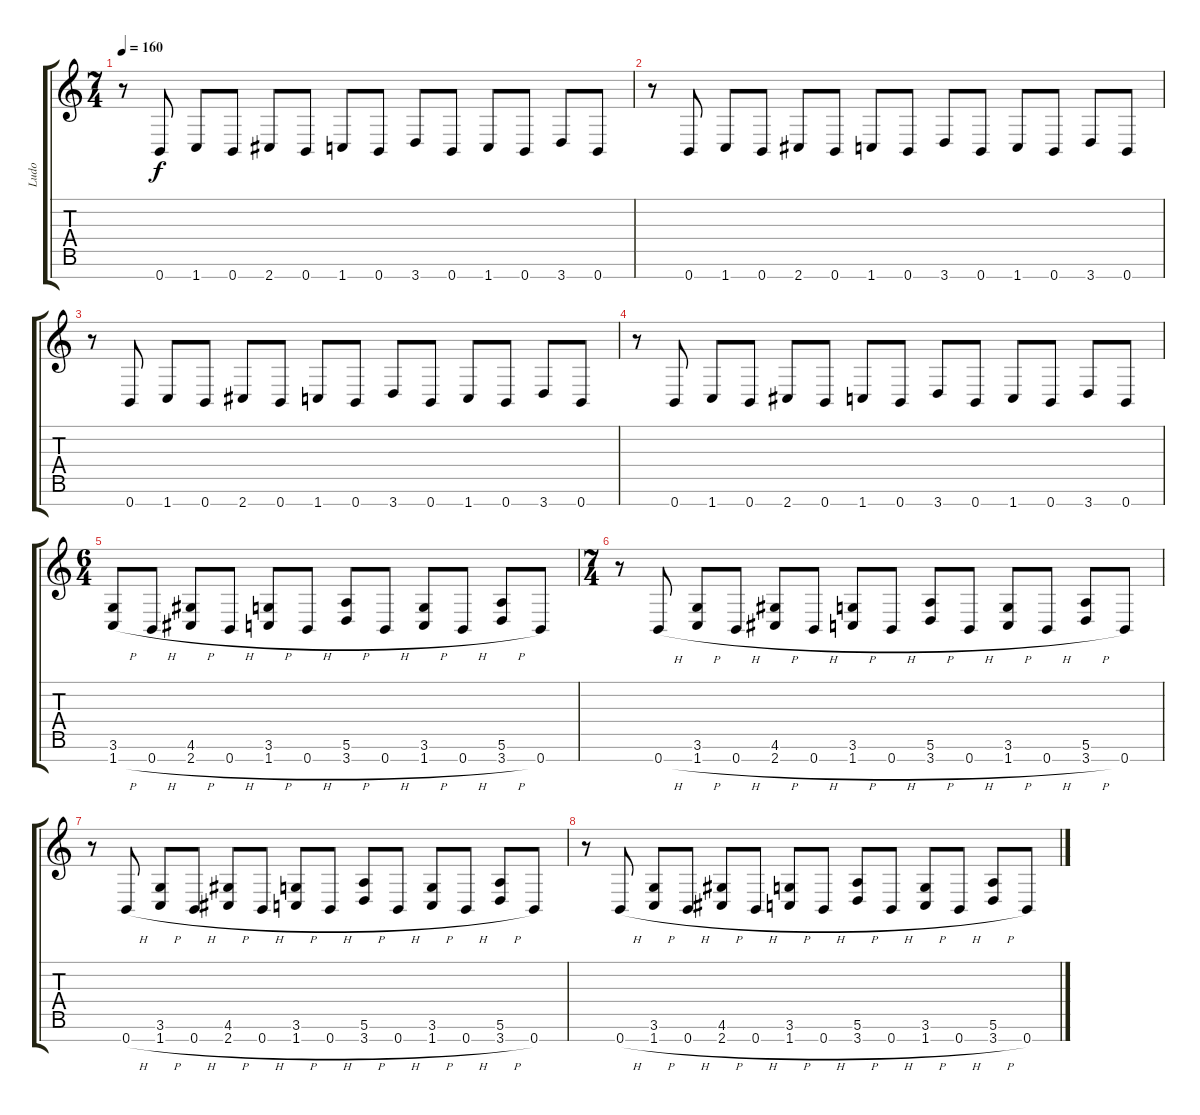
\track ("Ludo" "Ludo") {instrument distortionguitar}
\staff {score tabs}
\tuning (E4 B3 G3 D3 A2 E2 B1) {hide}
\ts (7 4)
\tempo 160
\clef g2
\ks c
r.8{dy f} 0.7.8 1.7.8 0.7.8 2.7.8 0.7.8 1.7.8 0.7.8 3.7.8 0.7.8 1.7.8 0.7.8 3.7.8 0.7.8 |
r.8 0.7.8 1.7.8 0.7.8 2.7.8 0.7.8 1.7.8 0.7.8 3.7.8 0.7.8 1.7.8 0.7.8 3.7.8 0.7.8 |
r.8 0.7.8 1.7.8 0.7.8 2.7.8 0.7.8 1.7.8 0.7.8 3.7.8 0.7.8 1.7.8 0.7.8 3.7.8 0.7.8 |
r.8 0.7.8 1.7.8 0.7.8 2.7.8 0.7.8 1.7.8 0.7.8 3.7.8 0.7.8 1.7.8 0.7.8 3.7.8 0.7.8 |
\ts (6 4)
(3.6 1.7{h}).8 0.7{h}.8 (4.6 2.7{h}).8 0.7{h}.8 (3.6 1.7{h}).8 0.7{h}.8 (5.6 3.7{h}).8 0.7{h}.8 (3.6 1.7{h}).8 0.7{h}.8 (5.6 3.7{h}).8 0.7.8 |
\ts (7 4)
r.8 0.7{h}.8 (3.6 1.7{h}).8 0.7{h}.8 (4.6 2.7{h}).8 0.7{h}.8 (3.6 1.7{h}).8 0.7{h}.8 (5.6 3.7{h}).8 0.7{h}.8 (3.6 1.7{h}).8 0.7{h}.8 (5.6 3.7{h}).8 0.7.8 |
r.8 0.7{h}.8 (3.6 1.7{h}).8 0.7{h}.8 (4.6 2.7{h}).8 0.7{h}.8 (3.6 1.7{h}).8 0.7{h}.8 (5.6 3.7{h}).8 0.7{h}.8 (3.6 1.7{h}).8 0.7{h}.8 (5.6 3.7{h}).8 0.7.8 |
r.8 0.7{h}.8 (3.6 1.7{h}).8 0.7{h}.8 (4.6 2.7{h}).8 0.7{h}.8 (3.6 1.7{h}).8 0.7{h}.8 (5.6 3.7{h}).8 0.7{h}.8 (3.6 1.7{h}).8 0.7{h}.8 (5.6 3.7{h}).8 0.7.8
